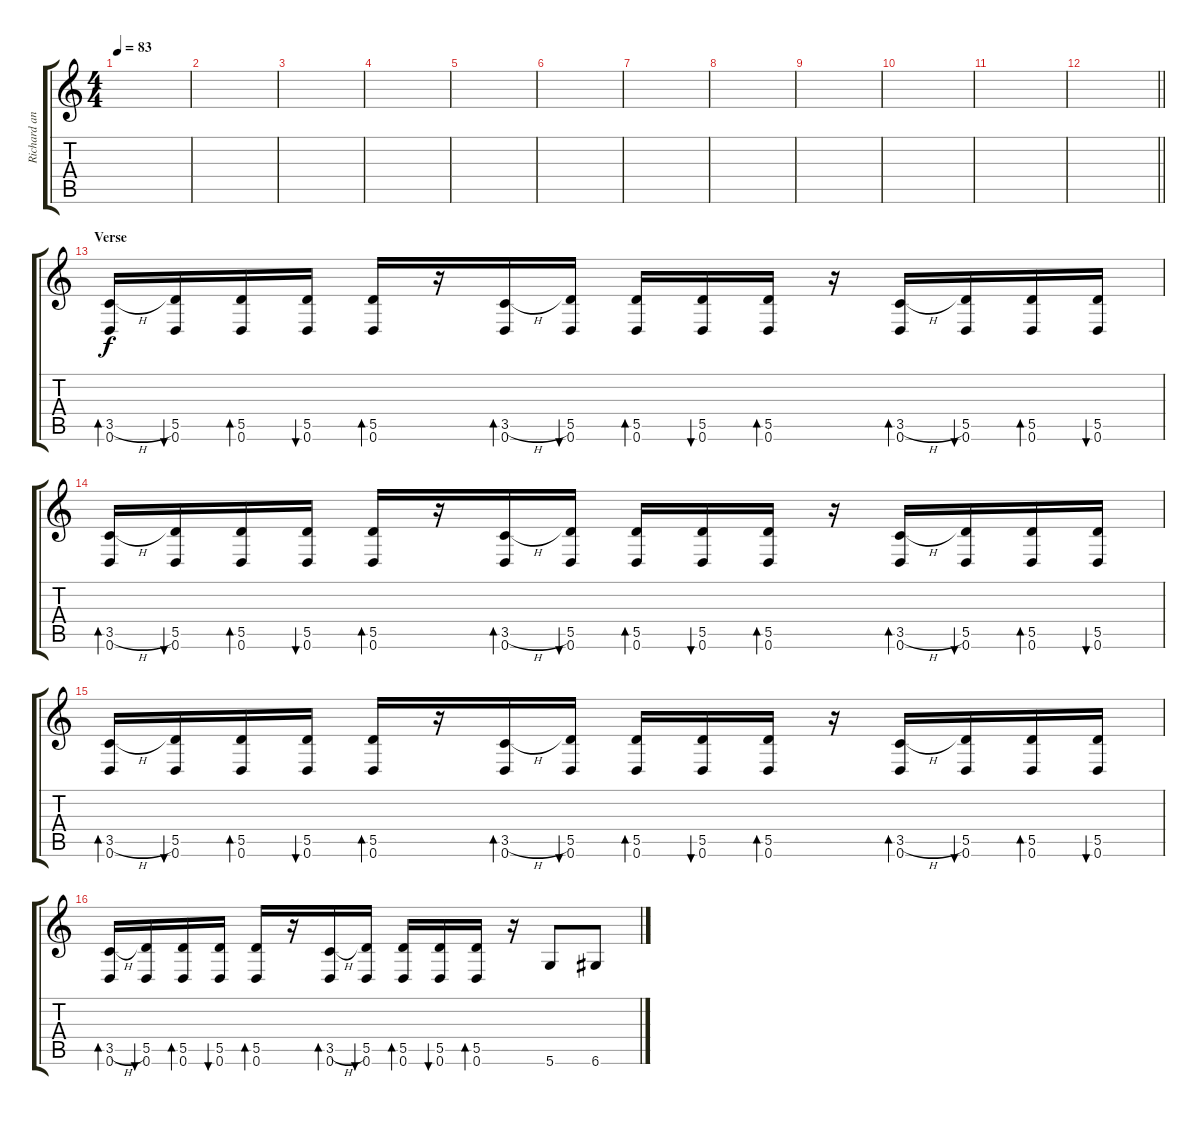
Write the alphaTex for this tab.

\track ("Richard and Paul" "Richard an") {instrument acousticguitarsteel}
\staff {score tabs}
\tuning (E4 B3 G3 D3 A2 D2) {hide}
\ts (4 4)
\tempo 83
\clef g2
\ks c
|
|
|
|
|
|
|
|
|
|
|
\barLineRight lightlight
|
\section ("" "Verse")
(3.5{h} 0.6).16{bd 60} (5.5 0.6).16{bu 60} (5.5 0.6).16{bd 60} (5.5 0.6).16{bu 60} (5.5 0.6).16{bd 60} r.16 (3.5{h} 0.6).16{bd 60} (5.5 0.6).16{bu 60} (5.5 0.6).16{bd 60} (5.5 0.6).16{bu 60} (5.5 0.6).16{bd 60} r.16 (3.5{h} 0.6).16{bd 60} (5.5 0.6).16{bu 60} (5.5 0.6).16{bd 60} (5.5 0.6).16{bu 60} |
(3.5{h} 0.6).16{bd 60} (5.5 0.6).16{bu 60} (5.5 0.6).16{bd 60} (5.5 0.6).16{bu 60} (5.5 0.6).16{bd 60} r.16 (3.5{h} 0.6).16{bd 60} (5.5 0.6).16{bu 60} (5.5 0.6).16{bd 60} (5.5 0.6).16{bu 60} (5.5 0.6).16{bd 60} r.16 (3.5{h} 0.6).16{bd 60} (5.5 0.6).16{bu 60} (5.5 0.6).16{bd 60} (5.5 0.6).16{bu 60} |
(3.5{h} 0.6).16{bd 60} (5.5 0.6).16{bu 60} (5.5 0.6).16{bd 60} (5.5 0.6).16{bu 60} (5.5 0.6).16{bd 60} r.16 (3.5{h} 0.6).16{bd 60} (5.5 0.6).16{bu 60} (5.5 0.6).16{bd 60} (5.5 0.6).16{bu 60} (5.5 0.6).16{bd 60} r.16 (3.5{h} 0.6).16{bd 60} (5.5 0.6).16{bu 60} (5.5 0.6).16{bd 60} (5.5 0.6).16{bu 60} |
(3.5{h} 0.6).16{bd 60} (5.5 0.6).16{bu 60} (5.5 0.6).16{bd 60} (5.5 0.6).16{bu 60} (5.5 0.6).16{bd 60} r.16 (3.5{h} 0.6).16{bd 60} (5.5 0.6).16{bu 60} (5.5 0.6).16{bd 60} (5.5 0.6).16{bu 60} (5.5 0.6).16{bd 60} r.16 5.6.8 6.6.8
